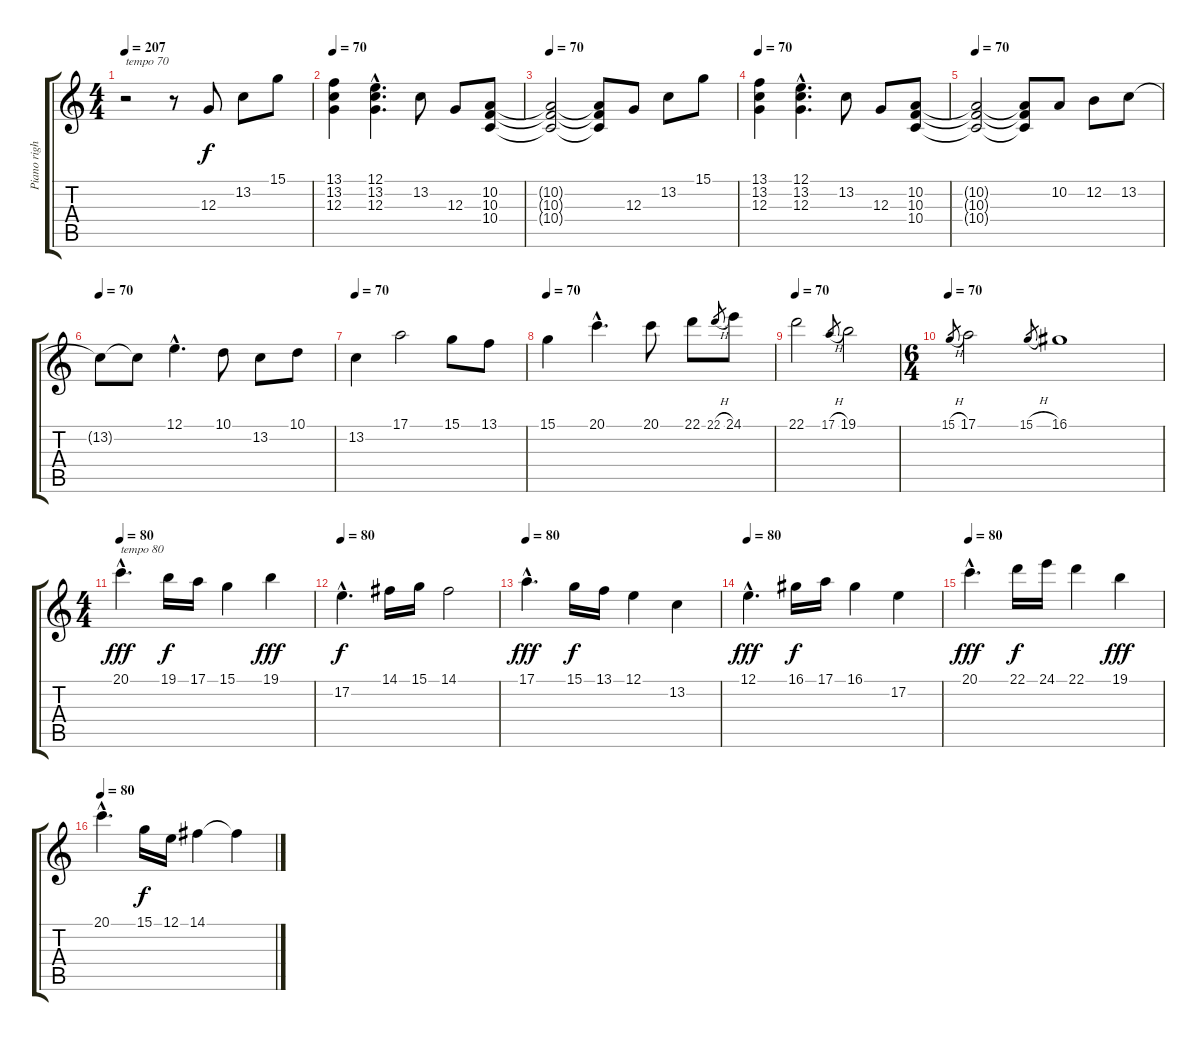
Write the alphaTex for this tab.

\track ("Piano right hand" "Piano righ") {instrument acousticgrandpiano}
\staff {score tabs}
\tuning (E4 B3 G3 D3 A2 E2) {hide}
\ts (4 4)
\tempo 207
\tempo 70
\tempo 207
\clef g2
\ks c
r.2{txt "tempo 70" dy f instrument acousticgrandpiano} r.8 12.3.8 13.2.8 15.1.8 |
\tempo 70
(13.1 13.2 12.3).4 (12.1{hac} 13.2{hac} 12.3{hac}).4{d} 13.2.8 12.3.8 (10.2 10.3 10.4).8 |
\tempo 70
(10.2{t} 10.3{t} 10.4{t}).2 (10.2{t} 10.3{t} 10.4{t}).8 12.3.8 13.2.8 15.1.8 |
\tempo 70
(13.1 13.2 12.3).4 (12.1{hac} 13.2{hac} 12.3{hac}).4{d} 13.2.8 12.3.8 (10.2 10.3 10.4).8 |
\tempo 70
(10.2{t} 10.3{t} 10.4{t}).2 (10.2{t} 10.3{t} 10.4{t}).8 10.2.8 12.2.8 13.2.8 |
\tempo 70
13.2{t}.8 13.2{t}.8 12.1{hac}.4{d} 10.1.8 13.2.8 10.1.8 |
\tempo 70
13.2.4 17.1.2 15.1.8 13.1.8 |
\tempo 70
15.1.4 20.1{hac}.4{d} 20.1.8 22.1.8 22.1{h}.8{gr} 24.1.8 |
\tempo 70
22.1.2 17.1{h}.8{gr} 19.1.2 |
\ts (6 4)
\tempo 70
15.1{h}.8{gr} 17.1.2 15.1{h}.8{gr} 16.1.1 |
\ts (4 4)
\tempo 80
20.1{hac}.4{d txt "tempo 80" dy fff} 19.1.16{dy f} 17.1.16 15.1.4 19.1.4{dy fff} |
\tempo 80
17.2{hac}.4{d dy f} 14.1.16 15.1.16 14.1.2 |
\tempo 80
17.1{hac}.4{d dy fff} 15.1.16{dy f} 13.1.16 12.1.4 13.2.4 |
\tempo 80
12.1{hac}.4{d dy fff} 16.1.16{dy f} 17.1.16 16.1.4 17.2.4 |
\tempo 80
20.1{hac}.4{d dy fff} 22.1.16{dy f} 24.1.16 22.1.4 19.1.4{dy fff} |
\tempo 80
20.1{hac}.4{d} 15.1.16{dy f} 12.1.16 14.1.4 14.1{t}.4
